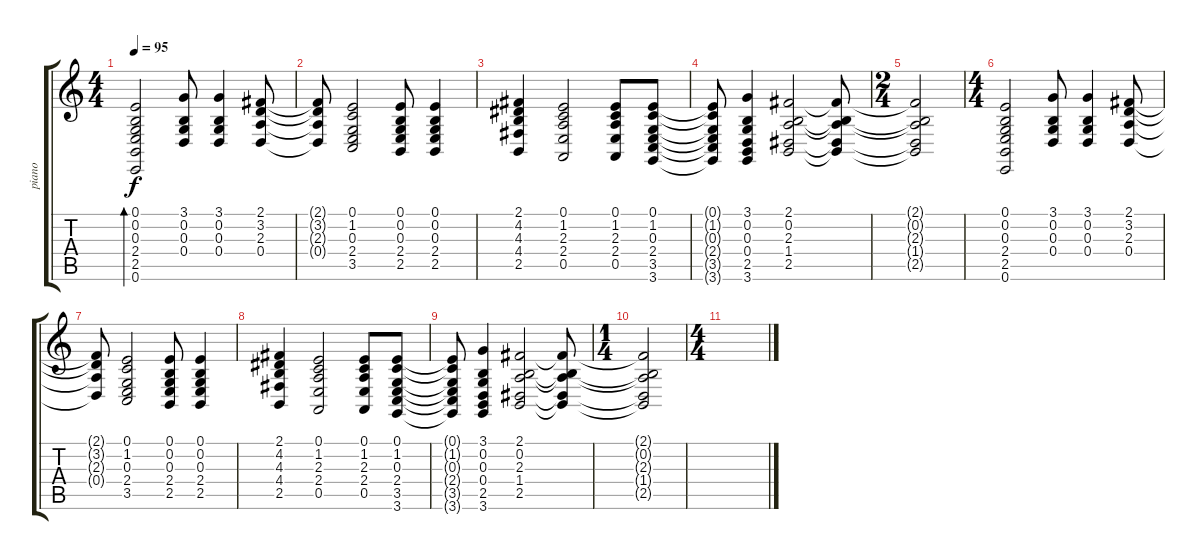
\track ("piano" "piano") {instrument acousticgrandpiano}
\staff {score tabs}
\tuning (E4 B3 G3 D3 A2 E2) {hide}
\ts (4 4)
\tempo 95
\clef g2
\ks c
(0.1 0.2 0.3 2.4 2.5 0.6).2{bd 60 dy f instrument acousticgrandpiano} (3.1 0.2 0.3 0.4).8 (3.1 0.2 0.3 0.4).4 (2.1 3.2 2.3 0.4).8 |
(2.1{t} 3.2{t} 2.3{t} 0.4{t}).8 (0.1 1.2 0.3 2.4 3.5).2 (0.1 0.2 0.3 2.4 2.5).8 (0.1 0.2 0.3 2.4 2.5).4 |
(2.1 4.2 4.3 4.4 2.5).4 (0.1 1.2 2.3 2.4 0.5).2 (0.1 1.2 2.3 2.4 0.5).8 (0.1 1.2 0.3 2.4 3.5 3.6).8 |
(0.1{t} 1.2{t} 0.3{t} 2.4{t} 3.5{t} 3.6{t}).8 (3.1 0.2 0.3 0.4 2.5 3.6).4 (2.1 0.2 2.3 1.4 2.5).2 (2.1{t} 0.2{t} 2.3{t} 1.4{t} 2.5{t}).8 |
\ts (2 4)
(2.1{t} 0.2{t} 2.3{t} 1.4{t} 2.5{t}).2 |
\ts (4 4)
(0.1 0.2 0.3 2.4 2.5 0.6).2 (3.1 0.2 0.3 0.4).8 (3.1 0.2 0.3 0.4).4 (2.1 3.2 2.3 0.4).8 |
(2.1{t} 3.2{t} 2.3{t} 0.4{t}).8 (0.1 1.2 0.3 2.4 3.5).2 (0.1 0.2 0.3 2.4 2.5).8 (0.1 0.2 0.3 2.4 2.5).4 |
(2.1 4.2 4.3 4.4 2.5).4 (0.1 1.2 2.3 2.4 0.5).2 (0.1 1.2 2.3 2.4 0.5).8 (0.1 1.2 0.3 2.4 3.5 3.6).8 |
(0.1{t} 1.2{t} 0.3{t} 2.4{t} 3.5{t} 3.6{t}).8 (3.1 0.2 0.3 0.4 2.5 3.6).4 (2.1 0.2 2.3 1.4 2.5).2 (2.1{t} 0.2{t} 2.3{t} 1.4{t} 2.5{t}).8 |
\ts (1 4)
(2.1{t} 0.2{t} 2.3{t} 1.4{t} 2.5{t}).2 |
\ts (4 4)
